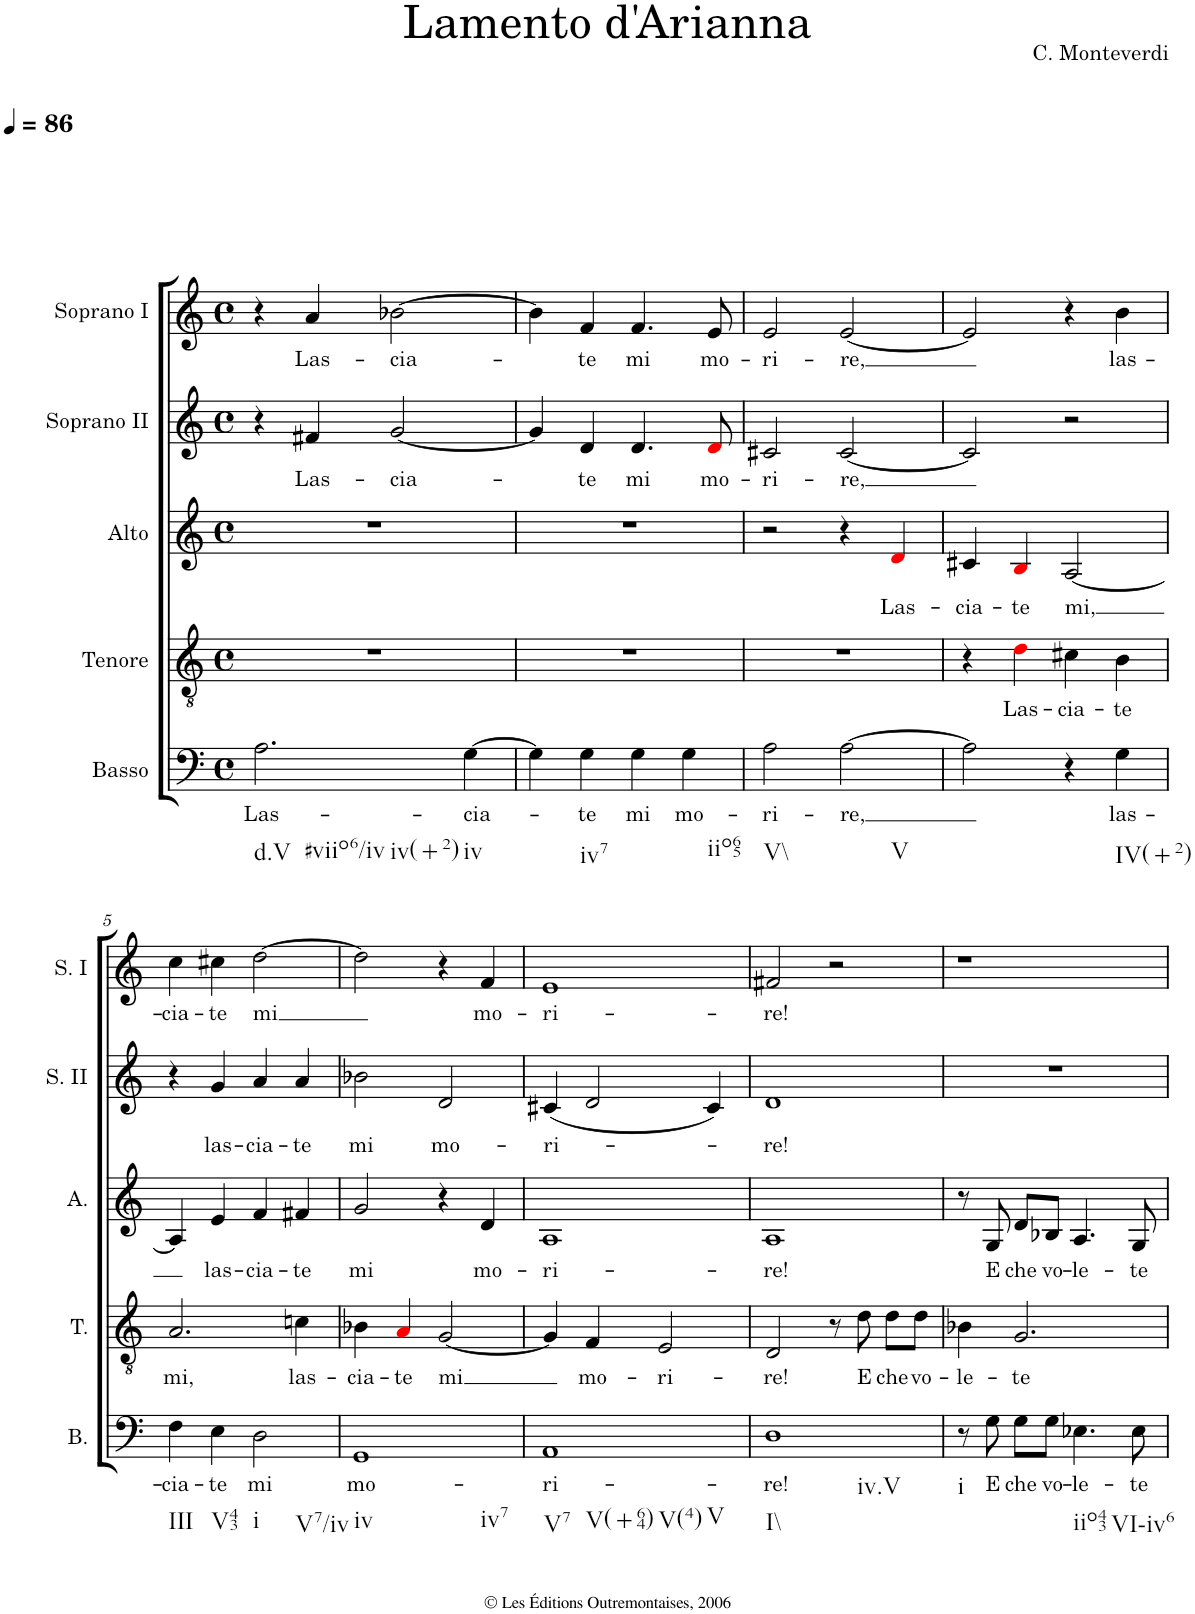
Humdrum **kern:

**kern	**text	**kern	**text	**kern	**text	**kern	**text	**kern	**text
*part5	*part5	*part4	*part4	*part3	*part3	*part2	*part2	*part1	*part1
*staff5	*staff5	*staff4	*staff4	*staff3	*staff3	*staff2	*staff2	*staff1	*staff1
*I"Basso	*	*I"Tenore	*	*I"Alto	*	*I"Soprano II	*	*I"Soprano I	*
*I'B.	*	*I'T.	*	*I'A.	*	*I'S. II	*	*I'S. I	*
*clefF4	*	*clefGv2	*	*clefG2	*	*clefG2	*	*clefG2	*
*k[]	*	*k[]	*	*k[]	*	*k[]	*	*k[]	*
*M4/4	*	*M4/4	*	*M4/4	*	*M4/4	*	*M4/4	*
*met(c)	*	*met(c)	*	*met(c)	*	*met(c)	*	*met(c)	*
*MM86	*	*MM86	*	*MM86	*	*MM86	*	*MM86	*
=1	=1	=1	=1	=1	=1	=1	=1	=1	=1
!LO:TX:b:t=d.V	!	!	!	!	!	!	!	!	!
!LO:TX:b:t=#viio6/iv	!	!	!	!	!	!	!	!	!
!LO:TX:b:t=iv(+2)	!	!	!	!	!	!	!	!	!
!	!LO:LY:b	!	!	!	!	!	!	!	!
2.A\	Las-	1r	.	1r	.	4r	.	4r	.
!	!	!	!	!	!	!	!LO:LY:b	!	!LO:LY:b
.	.	.	.	.	.	4f#X/	Las-	4a/	Las-
!	!	!	!	!	!	!	!LO:LY:b	!	!LO:LY:b
.	.	.	.	.	.	[2g/	-cia-	[2b-X\	-cia-
!LO:TX:b:t=iv	!	!	!	!	!	!	!	!	!
!	!LO:LY:b	!	!	!	!	!	!	!	!
[4G\	-cia-	.	.	.	.	.	.	.	.
=2	=2	=2	=2	=2	=2	=2	=2	=2	=2
4G\]	.	1r	.	1r	.	4g/]	.	4b-\]	.
!LO:TX:b:t=iv7	!	!	!	!	!	!	!	!	!
!	!LO:LY:b	!	!	!	!	!	!LO:LY:b	!	!LO:LY:b
4G\	-te	.	.	.	.	4d/	-te	4f/	-te
!	!LO:LY:b	!	!	!	!	!	!LO:LY:b	!	!LO:LY:b
4G\	mi	.	.	.	.	4.d/	mi	4.f/	mi
!LO:TX:b:t=iio65	!	!	!	!	!	!	!	!	!
!	!LO:LY:b	!	!	!	!	!	!	!	!
4G\	mo-	.	.	.	.	.	.	.	.
!	!	!	!	!	!	!	!LO:LY:b	!	!LO:LY:b
.	.	.	.	.	.	8di/	mo-	8e/	mo-
=3	=3	=3	=3	=3	=3	=3	=3	=3	=3
!LO:TX:b:t=V\\	!	!	!	!	!	!	!	!	!
!	!LO:LY:b	!	!	!	!	!	!LO:LY:b	!	!LO:LY:b
2A\	-ri-	1r	.	2r	.	2c#X/	-ri-	2e/	-ri-
!LO:TX:b:t=V	!	!	!	!	!	!	!	!	!
!	!LO:LY:b	!	!	!	!	!	!LO:LY:b	!	!LO:LY:b
[2A\	-re,	.	.	4r	.	[2c#/	-re,	[2e/	-re,
!	!	!	!	!	!LO:LY:b	!	!	!	!
.	.	.	.	4di/	Las-	.	.	.	.
=4	=4	=4	=4	=4	=4	=4	=4	=4	=4
!	!	!	!	!	!LO:LY:b	!	!	!	!
2A\]	.	4r	.	4c#X/	-cia-	2c#/]	.	2e/]	.
!	!	!	!LO:LY:b	!	!LO:LY:b	!	!	!	!
.	.	4di\	Las-	4Bi/	-te	.	.	.	.
!	!	!	!LO:LY:b	!	!LO:LY:b	!	!	!	!
4r	.	4c#X\	-cia-	[2A/	mi,	2r	.	4r	.
!LO:TX:b:t=IV(+2)	!	!	!	!	!	!	!	!	!
!	!LO:LY:b	!	!LO:LY:b	!	!	!	!	!	!LO:LY:b
4G\	las-	4B\	-te	.	.	.	.	4b\	las-
!!LO:LB:g=z
=5	=5	=5	=5	=5	=5	=5	=5	=5	=5
!LO:TX:b:t=III	!	!	!	!	!	!	!	!	!
!	!LO:LY:b	!	!LO:LY:b	!	!	!	!	!	!LO:LY:b
4F\	-cia-	2.A/	mi,	4A/]	.	4r	.	4cc\	-cia-
!LO:TX:b:t=V43	!	!	!	!	!	!	!	!	!
!	!LO:LY:b	!	!	!	!LO:LY:b	!	!LO:LY:b	!	!LO:LY:b
4E\	-te	.	.	4e/	las-	4g/	las-	4cc#X\	-te
!LO:TX:b:t=i	!	!	!	!	!	!	!	!	!
!LO:TX:b:t=V7/iv	!	!	!	!	!	!	!	!	!
!	!LO:LY:b	!	!	!	!LO:LY:b	!	!LO:LY:b	!	!LO:LY:b
2D\	mi	.	.	4f/	-cia-	4a/	-cia-	[2dd\	mi
!	!	!	!LO:LY:b	!	!LO:LY:b	!	!LO:LY:b	!	!
.	.	4cn\	las-	4f#X/	-te	4a/	-te	.	.
=6	=6	=6	=6	=6	=6	=6	=6	=6	=6
!LO:TX:b:t=iv	!	!	!	!	!	!	!	!	!
!LO:TX:b:t=iv7	!	!	!	!	!	!	!	!	!
!	!LO:LY:b	!	!LO:LY:b	!	!LO:LY:b	!	!LO:LY:b	!	!
1GG	mo-	4B-X\	-cia-	2g/	mi	2b-X\	mi	2dd\]	.
!	!	!	!LO:LY:b	!	!	!	!	!	!
.	.	4Ai/	-te	.	.	.	.	.	.
!	!	!	!LO:LY:b	!	!	!	!LO:LY:b	!	!
.	.	[2G/	mi	4r	.	2d/	mo-	4r	.
!	!	!	!	!	!LO:LY:b	!	!	!	!LO:LY:b
.	.	.	.	4d/	mo-	.	.	4f/	mo-
=7	=7	=7	=7	=7	=7	=7	=7	=7	=7
!LO:TX:b:t=V7	!	!	!	!	!	!	!	!	!
!LO:TX:b:t=V(+64)	!	!	!	!	!	!	!	!	!
!LO:TX:b:t=V(4)	!	!	!	!	!	!	!	!	!
!LO:TX:b:t=V	!	!	!	!	!	!	!	!	!
!	!LO:LY:b	!	!	!	!LO:LY:b	!	!LO:LY:b	!	!LO:LY:b
1AA	-ri-	4G/]	.	1A	-ri-	(4c#X/	-ri-	1e	-ri-
!	!	!	!LO:LY:b	!	!	!	!	!	!
.	.	4F/	mo-	.	.	2d/	.	.	.
!	!	!	!LO:LY:b	!	!	!	!	!	!
.	.	2E/	-ri-	.	.	.	.	.	.
.	.	.	.	.	.	4c#/)	.	.	.
=8	=8	=8	=8	=8	=8	=8	=8	=8	=8
!LO:TX:b:t=I\\	!	!	!	!	!	!	!	!	!
!LO:TX:b:t=iv.V	!	!	!	!	!	!	!	!	!
!	!LO:LY:b	!	!LO:LY:b	!	!LO:LY:b	!	!LO:LY:b	!	!LO:LY:b
1D	-re!	2D/	-re!	1A	-re!	1d	-re!	2f#X/	-re!
.	.	8r	.	.	.	.	.	2r	.
!	!	!	!LO:LY:b	!	!	!	!	!	!
.	.	8d\	E	.	.	.	.	.	.
!	!	!	!LO:LY:b	!	!	!	!	!	!
.	.	8d\L	che	.	.	.	.	.	.
!	!	!	!LO:LY:b	!	!	!	!	!	!
.	.	8d\J	vo-	.	.	.	.	.	.
=9	=9	=9	=9	=9	=9	=9	=9	=9	=9
!LO:TX:b:t=i	!	!	!	!	!	!	!	!	!
!	!	!	!LO:LY:b	!	!	!	!	!	!
8r	.	4B-X\	-le-	8r	.	1r	.	1r	.
!	!LO:LY:b	!	!	!	!LO:LY:b	!	!	!	!
8G\	E	.	.	8G/	E	.	.	.	.
!	!LO:LY:b	!	!LO:LY:b	!	!LO:LY:b	!	!	!	!
8G\L	che	2.G/	-te	8d/L	che	.	.	.	.
!	!LO:LY:b	!	!	!	!LO:LY:b	!	!	!	!
8G\J	vo-	.	.	8B-X/J	vo-	.	.	.	.
!LO:TX:b:t=iio43	!	!	!	!	!	!	!	!	!
!	!LO:LY:b	!	!	!	!LO:LY:b	!	!	!	!
4.E-X\	-le-	.	.	4.A/	-le-	.	.	.	.
!LO:TX:b:t=VI-iv6	!	!	!	!	!	!	!	!	!
!	!LO:LY:b	!	!	!	!LO:LY:b	!	!	!	!
8E-\	-te	.	.	8G/	-te	.	.	.	.
=	=	=	=	=	=	=	=	=	=
*-	*-	*-	*-	*-	*-	*-	*-	*-	*-
